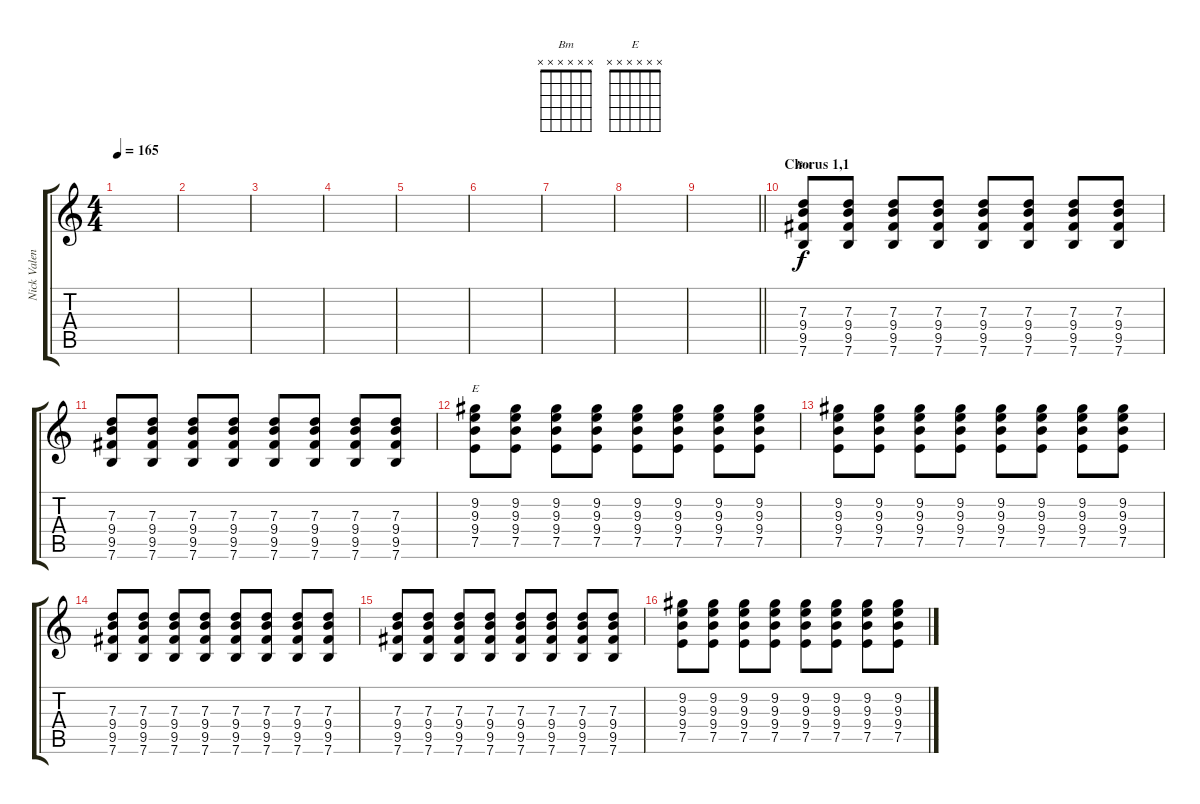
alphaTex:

\track ("Nick Valensi" "Nick Valen") {instrument overdrivenguitar}
\staff {score tabs}
\tuning (E4 B3 G3 D3 A2 E2) {hide}
\chord ("Bm" x x x x x x)
\chord ("E" x x x x x x)
\ts (4 4)
\tempo 165
\clef g2
\ks c
|
|
|
|
|
|
|
|
\barLineRight lightlight
|
\section ("" "Chorus 1,1")
(7.3 9.4 9.5 7.6).8{ch "Bm"} (7.3 9.4 9.5 7.6).8 (7.3 9.4 9.5 7.6).8 (7.3 9.4 9.5 7.6).8 (7.3 9.4 9.5 7.6).8 (7.3 9.4 9.5 7.6).8 (7.3 9.4 9.5 7.6).8 (7.3 9.4 9.5 7.6).8 |
(7.3 9.4 9.5 7.6).8 (7.3 9.4 9.5 7.6).8 (7.3 9.4 9.5 7.6).8 (7.3 9.4 9.5 7.6).8 (7.3 9.4 9.5 7.6).8 (7.3 9.4 9.5 7.6).8 (7.3 9.4 9.5 7.6).8 (7.3 9.4 9.5 7.6).8 |
(9.2 9.3 9.4 7.5).8{ch "E"} (9.2 9.3 9.4 7.5).8 (9.2 9.3 9.4 7.5).8 (9.2 9.3 9.4 7.5).8 (9.2 9.3 9.4 7.5).8 (9.2 9.3 9.4 7.5).8 (9.2 9.3 9.4 7.5).8 (9.2 9.3 9.4 7.5).8 |
(9.2 9.3 9.4 7.5).8 (9.2 9.3 9.4 7.5).8 (9.2 9.3 9.4 7.5).8 (9.2 9.3 9.4 7.5).8 (9.2 9.3 9.4 7.5).8 (9.2 9.3 9.4 7.5).8 (9.2 9.3 9.4 7.5).8 (9.2 9.3 9.4 7.5).8 |
(7.3 9.4 9.5 7.6).8 (7.3 9.4 9.5 7.6).8 (7.3 9.4 9.5 7.6).8 (7.3 9.4 9.5 7.6).8 (7.3 9.4 9.5 7.6).8 (7.3 9.4 9.5 7.6).8 (7.3 9.4 9.5 7.6).8 (7.3 9.4 9.5 7.6).8 |
(7.3 9.4 9.5 7.6).8 (7.3 9.4 9.5 7.6).8 (7.3 9.4 9.5 7.6).8 (7.3 9.4 9.5 7.6).8 (7.3 9.4 9.5 7.6).8 (7.3 9.4 9.5 7.6).8 (7.3 9.4 9.5 7.6).8 (7.3 9.4 9.5 7.6).8 |
(9.2 9.3 9.4 7.5).8 (9.2 9.3 9.4 7.5).8 (9.2 9.3 9.4 7.5).8 (9.2 9.3 9.4 7.5).8 (9.2 9.3 9.4 7.5).8 (9.2 9.3 9.4 7.5).8 (9.2 9.3 9.4 7.5).8 (9.2 9.3 9.4 7.5).8
